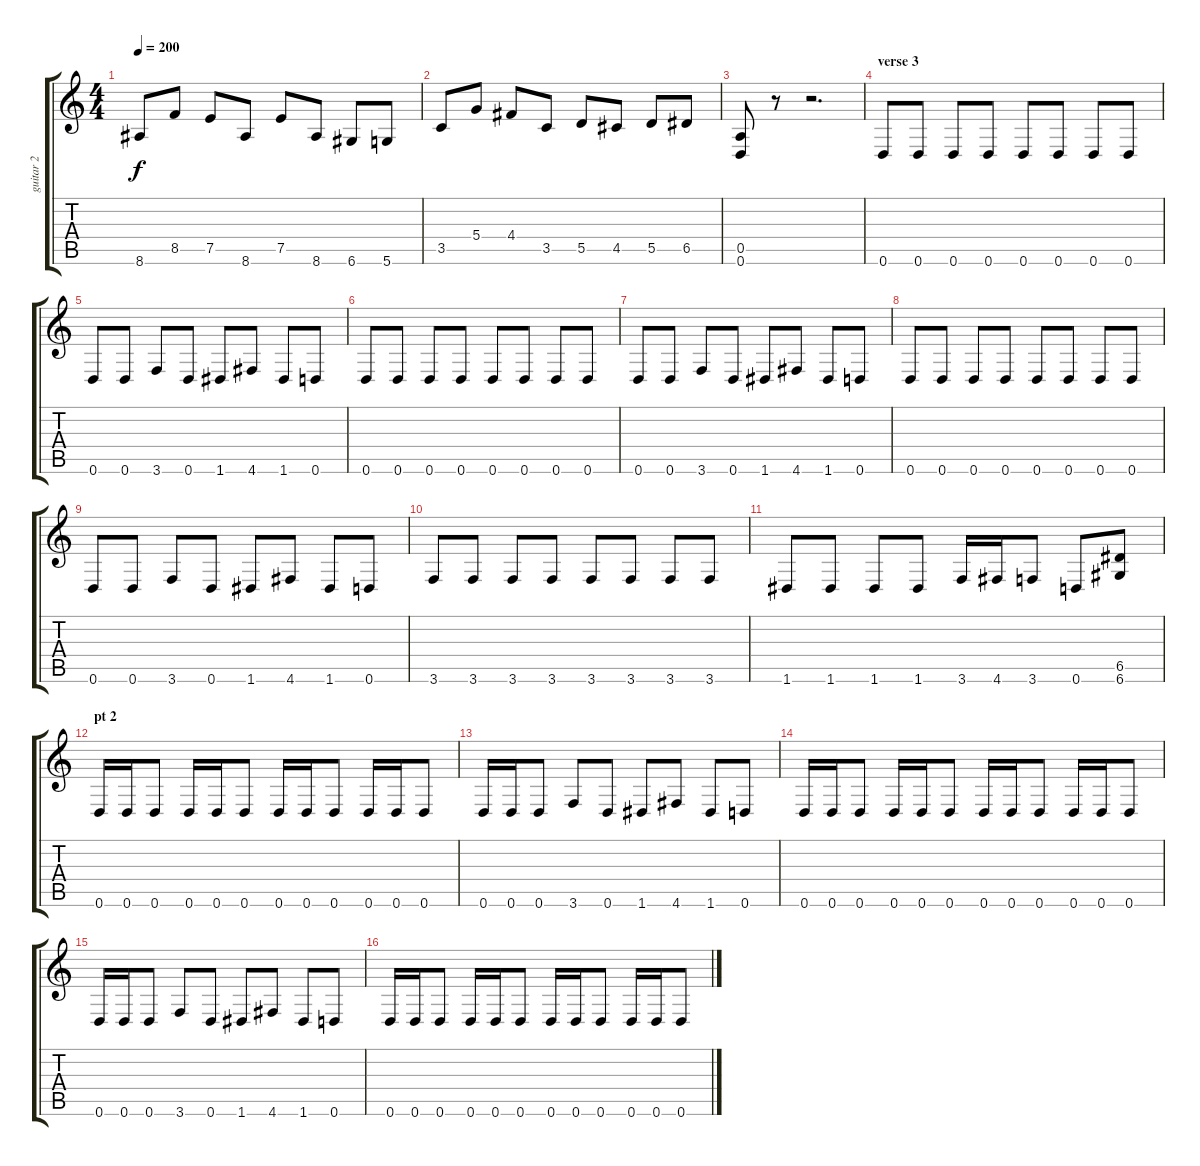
\track ("guitar 2" "guitar 2") {instrument distortionguitar}
\staff {score tabs}
\tuning (E4 B3 G3 D3 A2 D2) {hide}
\ts (4 4)
\tempo 200
\clef g2
\ks c
8.6.8{dy f} 8.5.8 7.5.8 8.6.8 7.5.8 8.6.8 6.6.8 5.6.8 |
3.5.8 5.4.8 4.4.8 3.5.8 5.5.8 4.5.8 5.5.8 6.5.8 |
(0.5 0.6).8 r.8 r.2{d} |
\section ("" "verse 3")
0.6.8 0.6.8 0.6.8 0.6.8 0.6.8 0.6.8 0.6.8 0.6.8 |
0.6.8 0.6.8 3.6.8 0.6.8 1.6.8 4.6.8 1.6.8 0.6.8 |
0.6.8 0.6.8 0.6.8 0.6.8 0.6.8 0.6.8 0.6.8 0.6.8 |
0.6.8 0.6.8 3.6.8 0.6.8 1.6.8 4.6.8 1.6.8 0.6.8 |
0.6.8 0.6.8 0.6.8 0.6.8 0.6.8 0.6.8 0.6.8 0.6.8 |
0.6.8 0.6.8 3.6.8 0.6.8 1.6.8 4.6.8 1.6.8 0.6.8 |
3.6.8 3.6.8 3.6.8 3.6.8 3.6.8 3.6.8 3.6.8 3.6.8 |
1.6.8 1.6.8 1.6.8 1.6.8 3.6.16 4.6.16 3.6.8 0.6.8 (6.5 6.6).8 |
\section ("" "pt 2")
0.6.16 0.6.16 0.6.8 0.6.16 0.6.16 0.6.8 0.6.16 0.6.16 0.6.8 0.6.16 0.6.16 0.6.8 |
0.6.16 0.6.16 0.6.8 3.6.8 0.6.8 1.6.8 4.6.8 1.6.8 0.6.8 |
0.6.16 0.6.16 0.6.8 0.6.16 0.6.16 0.6.8 0.6.16 0.6.16 0.6.8 0.6.16 0.6.16 0.6.8 |
0.6.16 0.6.16 0.6.8 3.6.8 0.6.8 1.6.8 4.6.8 1.6.8 0.6.8 |
0.6.16 0.6.16 0.6.8 0.6.16 0.6.16 0.6.8 0.6.16 0.6.16 0.6.8 0.6.16 0.6.16 0.6.8
